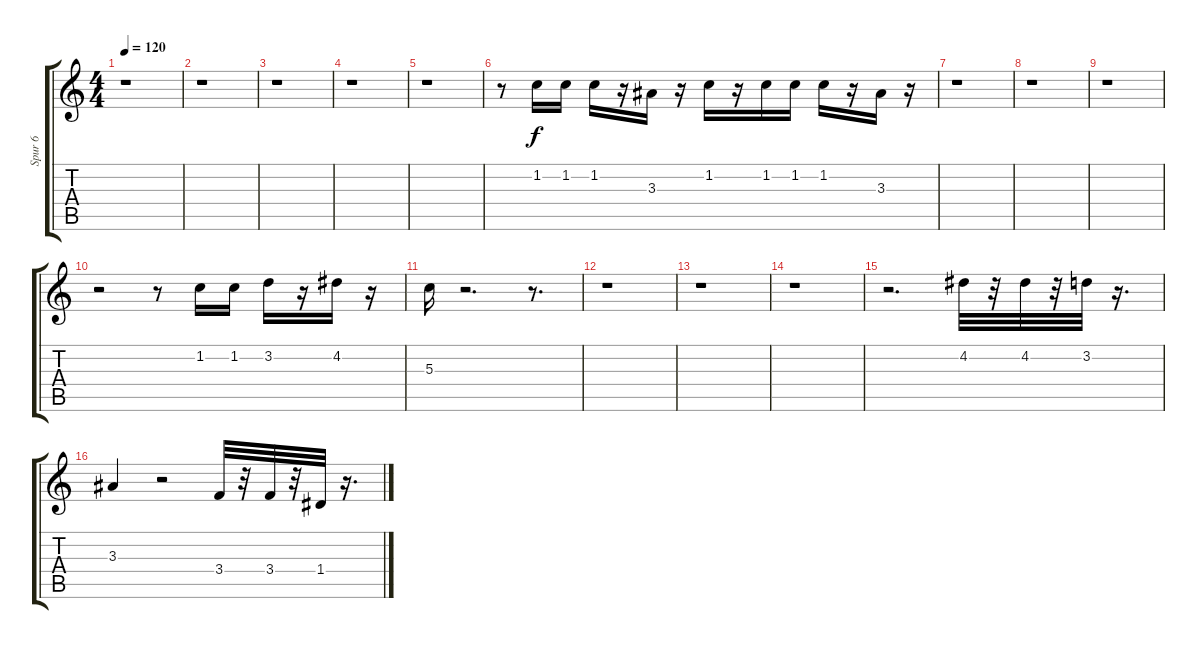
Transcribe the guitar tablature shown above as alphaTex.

\track ("Spur 6" "Spur 6") {instrument electricguitarmuted}
\staff {score tabs}
\tuning (E4 B3 G3 D3 A2 E2) {hide}
\ts (4 4)
\tempo 120
\clef g2
\ks c
r.1{dy f} |
r.1 |
r.1 |
r.1 |
r.1 |
r.8 1.2.16 1.2.16 1.2.16 r.16 3.3.16 r.16 1.2.16 r.16 1.2.16 1.2.16 1.2.16 r.16 3.3.16 r.16 |
r.1 |
r.1 |
r.1 |
r.2 r.8 1.2.16 1.2.16 3.2.16 r.16 4.2.16 r.16 |
5.3.16 r.2{d} r.8{d} |
r.1 |
r.1 |
r.1 |
r.2{d} 4.2.32 r.32 4.2.32 r.32 3.2.32 r.16{d} |
3.3.4 r.2 3.4.32 r.32 3.4.32 r.32 1.4.32 r.16{d}
